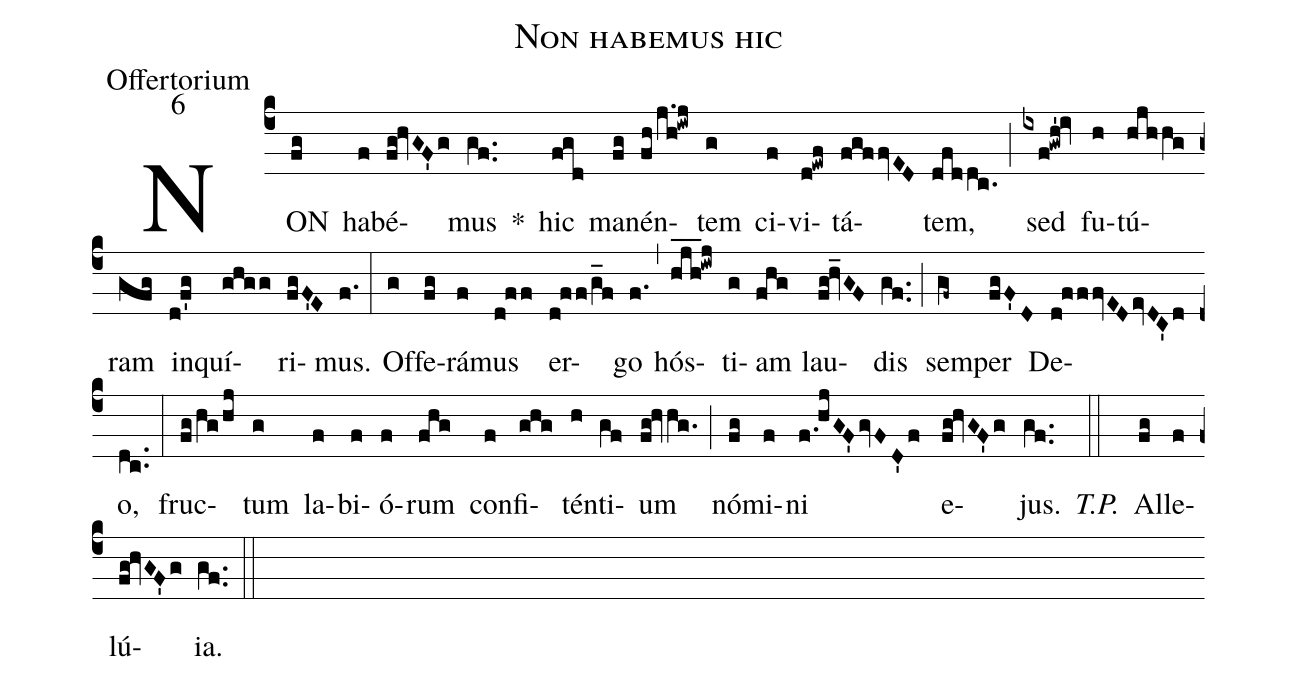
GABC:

name: Non habemus hic;
office-part: Offertorium;
mode: 6;
%%
(c4) NON(fg) ha(f)bé(fg!hvGF'g)mus(gf..) *() hic(fgd) ma(fg)nén(fh/j.h!iwj)tem(g) ci(f)vi(d!ewf)tá(fgffvED)tem,(dfddc.) (;) sed(ixf!gwh'!iv) fu(h)tú(hjhhg)ram(gfg) in(d!f'g)quí(ghgg)ri(fgF'E)mus.(f.) (:)
Of(g)fe(fg)rá(f)mus(d!ff) er(d!ff/g_f)go(f.) (,) hós(hjh___!iwj)ti(g)am(fhg) lau(fg!hv_GF)dis(gf..) (;) sem(gf~)per(fgF'D) De(d!fffvEDevDC'd)o,(dc..) (:)
fruc(fg/hg/hj)tum(g) la(f)bi(f)ó(f)rum(fhg) con(f)fi(ghg)tén(h)ti(gf)um(fg!hvhg.) (;) nó(fg)mi(f)ni(f.!hjGF'gvFD'f) e(fg!hvGF'g)jus.(gf..) <i>T.P.</i>(::)
Al(fg)le(f)lú(fg!hvGF'g)ia.(gf..) (::)
